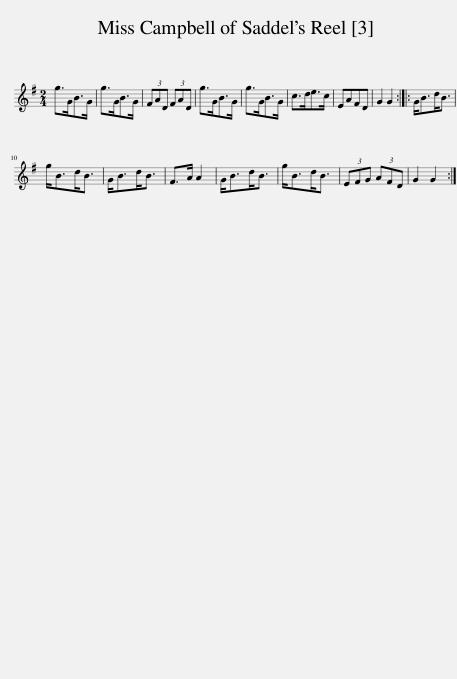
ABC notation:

X:1
L:1/8
M:2/4
I:linebreak $
K:G
V:1 treble
V:1
 g>GB>G | g>GB>G | (3FAD (3FAD | g>GB>G | g>GB>G | %5
 c>de>c | EAFD | G2 G2 :: G<Bd<B |$ g<Bd<B | %10
 G<Bd<B | F>A A2 | G<Bd<B | g<Bd<B | (3EFG (3AFD | %15
 G2 G2 :| %16
